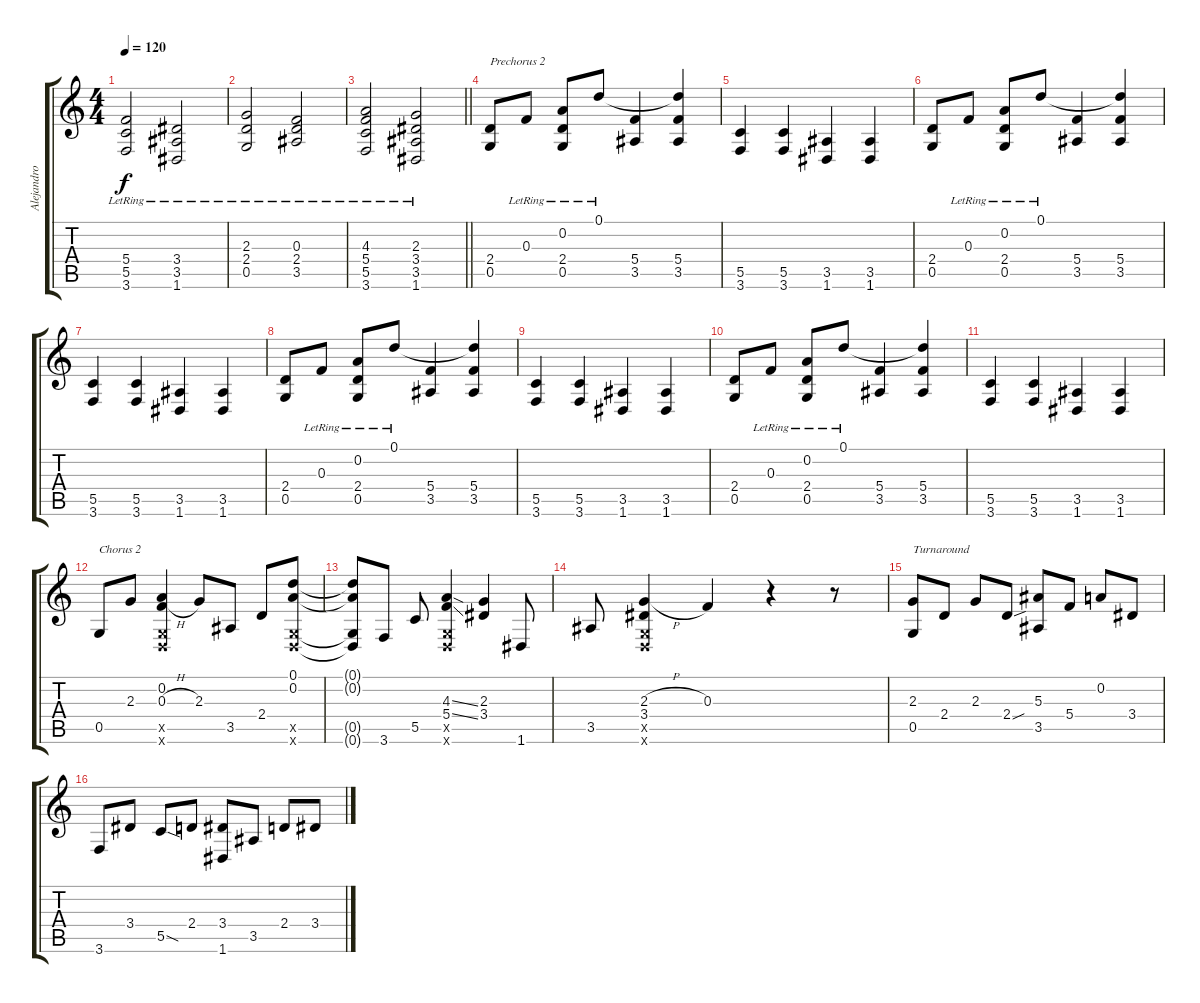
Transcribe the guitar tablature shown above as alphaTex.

\track ("Alejandro Manzano" "Alejandro ") {instrument acousticguitarsteel}
\staff {score tabs}
\tuning (D4 A3 F3 C3 G2 D2) {hide}
\ts (4 4)
\tempo 120
\clef g2
\ks c
(5.4{lr} 5.5 3.6).2{dy f} (3.4{lr} 3.5 1.6).2 |
(2.3 2.4{lr} 0.5).2 (0.3 2.4{lr} 3.5).2 |
\barLineRight lightlight
(4.3 5.4{lr} 5.5 3.6).2 (2.3 3.4{lr} 3.5 1.6).2 |
(2.4 0.5).8{txt "Prechorus 2"} 0.3{lr}.8 (0.2{lr} 2.4 0.5).8 0.1{lr}.8 (5.4 3.5).4 (0.1{t} 5.4 3.5).4 |
(5.5 3.6).4 (5.5 3.6).4 (3.5 1.6).4 (3.5 1.6).4 |
(2.4 0.5).8 0.3{lr}.8 (0.2{lr} 2.4 0.5).8 0.1{lr}.8 (5.4 3.5).4 (0.1{t} 5.4 3.5).4 |
(5.5 3.6).4 (5.5 3.6).4 (3.5 1.6).4 (3.5 1.6).4 |
(2.4 0.5).8 0.3{lr}.8 (0.2{lr} 2.4 0.5).8 0.1{lr}.8 (5.4 3.5).4 (0.1{t} 5.4 3.5).4 |
(5.5 3.6).4 (5.5 3.6).4 (3.5 1.6).4 (3.5 1.6).4 |
(2.4 0.5).8 0.3{lr}.8 (0.2{lr} 2.4 0.5).8 0.1{lr}.8 (5.4 3.5).4 (0.1{t} 5.4 3.5).4 |
(5.5 3.6).4 (5.5 3.6).4 (3.5 1.6).4 (3.5 1.6).4 |
0.5.8{txt "Chorus 2"} 2.3.8 (0.2 0.3{h} 0.5{x} 0.6{x}).4 2.3.8 3.5.8 2.4.8 (0.1 0.2 0.5{x} 0.6{x}).8 |
(0.1{t} 0.2{t} 0.5{t} 0.6{t}).8 3.6.8 5.5.8 (4.3{ss} 5.4{ss} 0.5{x} 0.6{x}).4 (2.3 3.4).4 1.6.8 |
3.5.8 (2.3{h} 3.4 0.5{x} 0.6{x}).4 0.3.4 r.4 r.8 |
(2.3 0.5).8{txt "Turnaround"} 2.4.8 2.3.8 2.4{sou}.8 (5.3 3.5).8 5.4.8 0.2.8 3.4.8 |
3.6.8 3.4.8 5.5{sod}.8 2.4.8 (3.4 1.6).8 3.5.8 2.4.8 3.4.8
